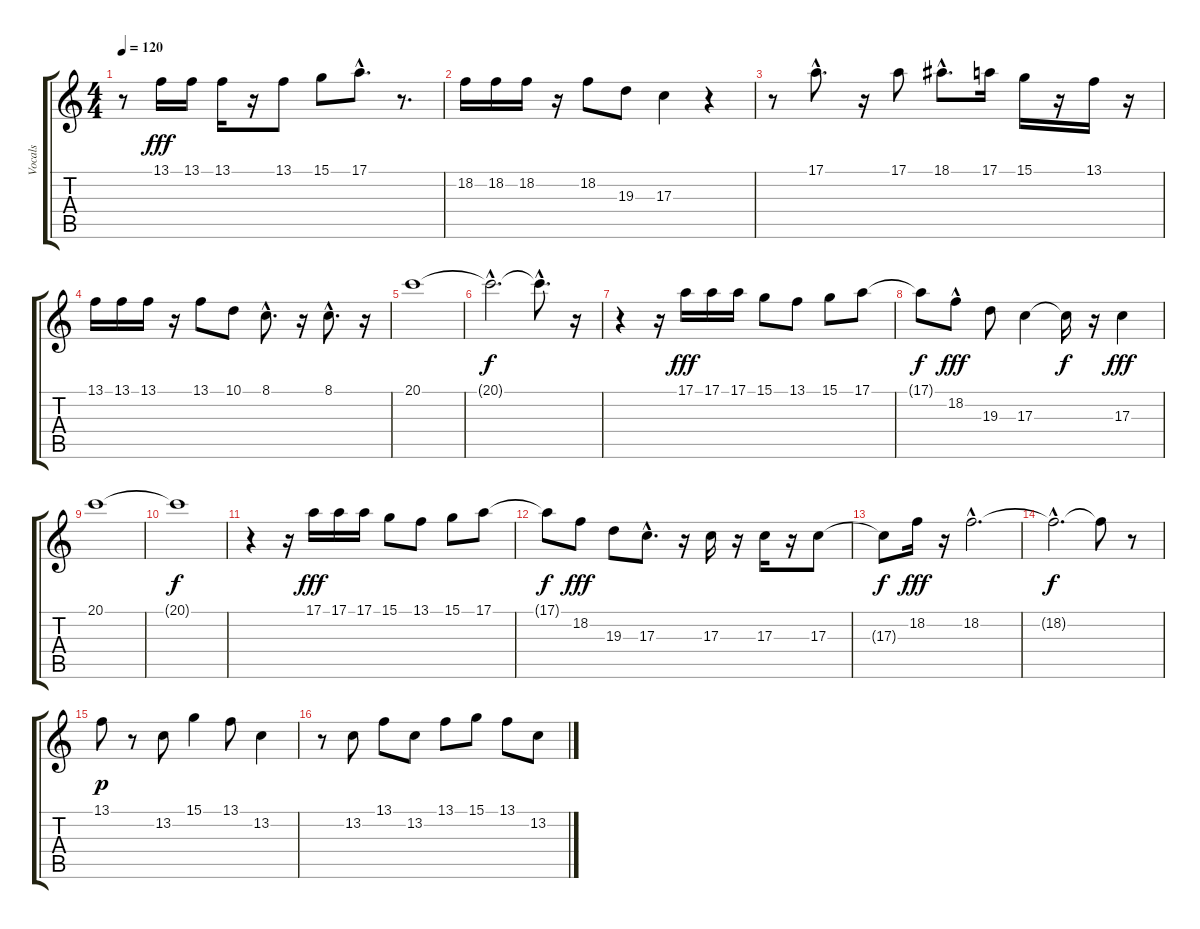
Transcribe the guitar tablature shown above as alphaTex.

\track ("Vocals" "Vocals") {instrument piccolo}
\staff {score tabs}
\tuning (E4 B3 G3 D3 A2 E2) {hide}
\ts (4 4)
\tempo 120
\clef g2
\ks c
r.8{dy fff} 13.1.16 13.1.16 13.1.16 r.16 13.1.8 15.1.8 17.1{hac}.8{d} r.8{d} |
18.2.16 18.2.16 18.2.16 r.16 18.2.8 19.3.8 17.3.4 r.4 |
r.8 17.1{hac}.8{d} r.16 17.1.8 18.1{hac}.8{d} 17.1.16 15.1.16 r.16 13.1.16 r.16 |
13.1.16 13.1.16 13.1.16 r.16 13.1.8 10.1.8 8.1{hac}.8{d} r.16 8.1{hac}.8{d} r.16 |
20.1.1 |
20.1{hac t}.2{d dy f} 20.1{hac t}.8{d} r.16 |
r.4 r.16 17.1.16{dy fff} 17.1.16 17.1.16 15.1.8 13.1.8 15.1.8 17.1.8 |
17.1{t}.8{dy f} 18.2{hac}.8{dy fff} 19.3.8 17.3.4 17.3{t}.16{dy f} r.16 17.3.4{dy fff} |
20.1.1 |
20.1{t}.1{dy f} |
r.4 r.16 17.1.16{dy fff} 17.1.16 17.1.16 15.1.8 13.1.8 15.1.8 17.1.8 |
17.1{t}.8{dy f} 18.2.8{dy fff} 19.3.8 17.3{hac}.8{d} r.16 17.3.16 r.16 17.3.16 r.16 17.3.8 |
17.3{t}.8{dy f} 18.2.16{dy fff} r.16 18.2{hac}.2{d} |
18.2{hac t}.2{d dy f} 18.2{t}.8 r.8 |
13.1.8{dy p} r.8 13.2.8 15.1.4 13.1.8 13.2.4 |
r.8 13.2.8 13.1.8 13.2.8 13.1.8 15.1.8 13.1.8 13.2.8
